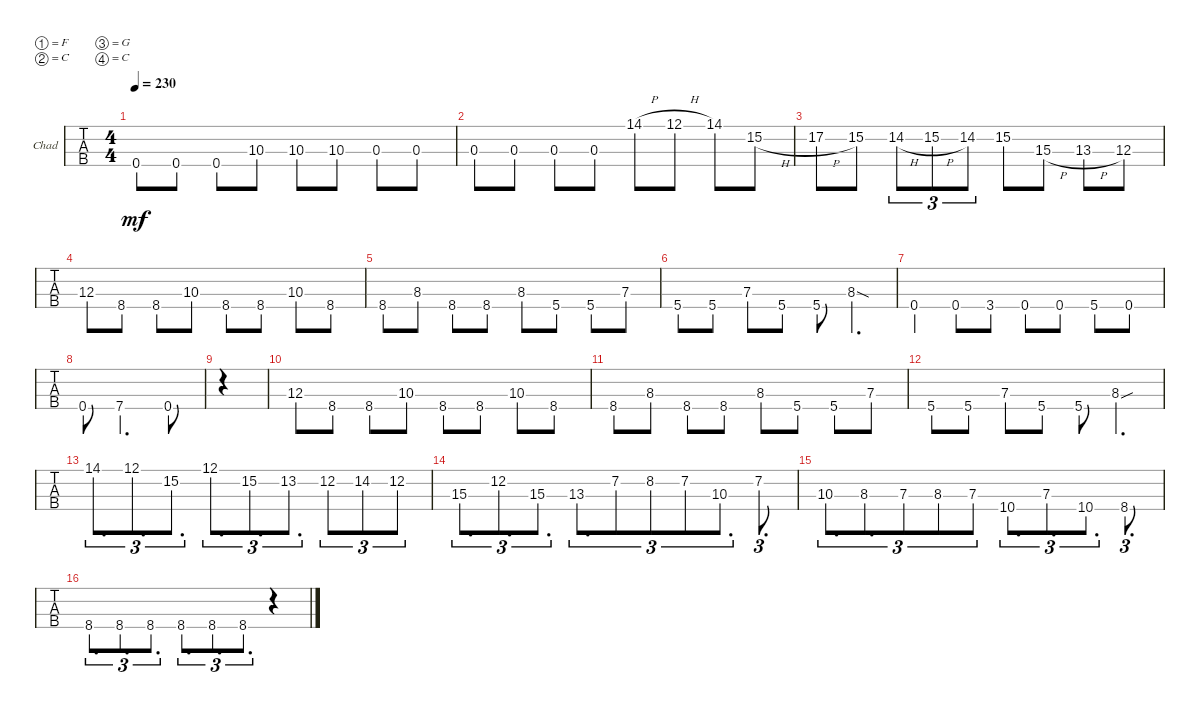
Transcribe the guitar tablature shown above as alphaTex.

\bracketExtendMode groupsimilarinstruments
\firstSystemTrackNameOrientation horizontal
\otherSystemsTrackNameOrientation horizontal
\track ("Doctor Lagorno" "Chad") {instrument electricbassfinger}
\staff {tabs}
\tuning (F2 C2 G1 C1)
\ts (4 4)
\tempo 230
\clef f4
\ks c
0.4.8{dy mf} 0.4.8 0.4.8 10.3.8 10.3.8 10.3.8 0.3.8 0.3.8 |
\clef g2
0.3.8 0.3.8 0.3.8 0.3.8 14.1{h ac}.8 12.1{h ac}.8 14.1{ac}.8 15.2{h ac}.8 |
17.2{h ac}.8 15.2{ac}.8 14.2{h ac}.8{tu (3 2)} 15.2{h ac}.8{tu (3 2)} 14.2{ac}.8{tu (3 2)} 15.2{ac}.8 15.3{h ac}.8 13.3{h ac}.8 12.3{ac}.8 |
\clef f4
12.3.8 8.4.8 8.4.8 10.3.8 8.4.8 8.4.8 10.3.8 8.4.8 |
8.4.8 8.3.8 8.4.8 8.4.8 8.3.8 5.4.8 5.4.8 7.3.8 |
5.4.8 5.4.8 7.3.8 5.4.8 5.4.8 8.3{sod}.4{d} |
0.4.4 0.4.8 3.4.8 0.4.8 0.4.8 5.4.8 0.4.8 |
0.4.8 7.4.4{d} 0.4.8 |
|
12.3.8 8.4.8 8.4.8 10.3.8 8.4.8 8.4.8 10.3.8 8.4.8 |
8.4.8 8.3.8 8.4.8 8.4.8 8.3.8 5.4.8 5.4.8 7.3.8 |
5.4.8 5.4.8 7.3.8 5.4.8 5.4.8 8.3{sou}.4{d} |
14.1.8{d tu (3 2)} 12.1.8{d tu (3 2)} 15.2.8{d tu (3 2)} 12.1.8{d tu (3 2)} 15.2.8{d tu (3 2)} 13.2.8{d tu (3 2)} 12.2.8{tu (3 2)} 14.2.8{tu (3 2)} 12.2.8{tu (3 2)} |
15.3.8{d tu (3 2)} 12.2.8{d tu (3 2)} 15.3.8{d tu (3 2)} 13.3.8{d tu (3 2)} 7.2.8{tu (3 2)} 8.2.8{tu (3 2)} 7.2.8{tu (3 2)} 10.3.8{d tu (3 2)} 7.2.8{d tu (3 2)} |
10.3.8{d tu (3 2)} 8.3.8{d tu (3 2)} 7.3.8{tu (3 2)} 8.3.8{tu (3 2)} 7.3.8{tu (3 2)} 10.4.8{d tu (3 2)} 7.3.8{d tu (3 2)} 10.4.8{d tu (3 2)} 8.4.8{d tu (3 2)} |
8.4.8{d tu (3 2)} 8.4.8{d tu (3 2)} 8.4.8{d tu (3 2)} 8.4.8{d tu (3 2)} 8.4.8{d tu (3 2)} 8.4.8{d tu (3 2)} r.4
